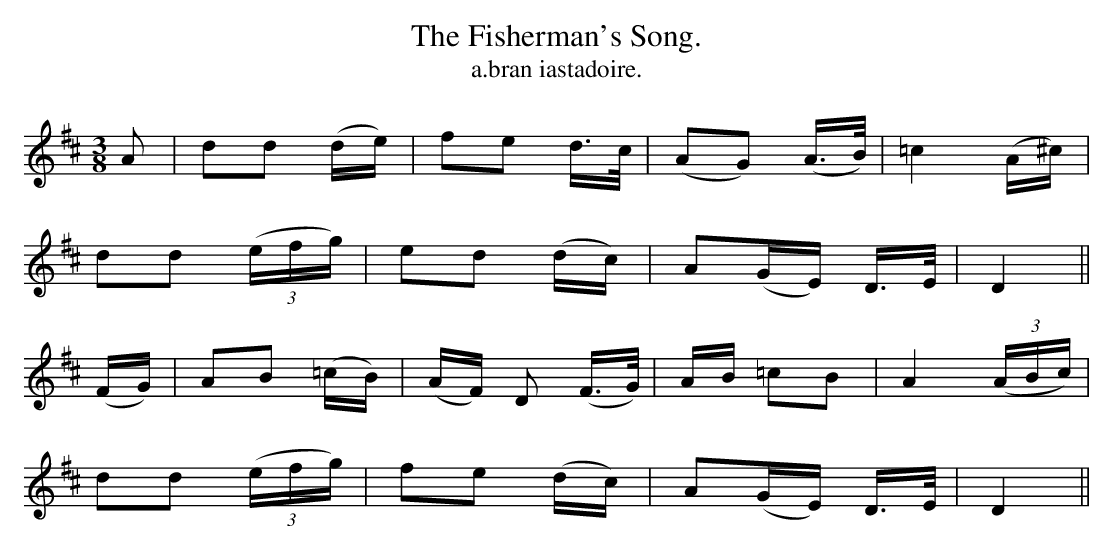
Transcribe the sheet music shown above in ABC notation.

X:1
T: Fisherman's Song., The
T: a.bran iastadoire.
M: 3/8
L: 1/8
K: D
A|dd (d/e/)|fe d/>c/|(AG) (A3/4B/4)|=c2 (A/^c/)|
dd ((3e/f/g/)|ed (d/c/)|A(G/E/) D/>E/|D2||
(F/G/)|AB (=c/B/)|(A/F/) D (F/>G/)|A/B/ =cB|A2 ((3A/B/c/)|
dd ((3e/f/g/)|fe (d/c/)|A(G/E/) D/>E/|D2||
